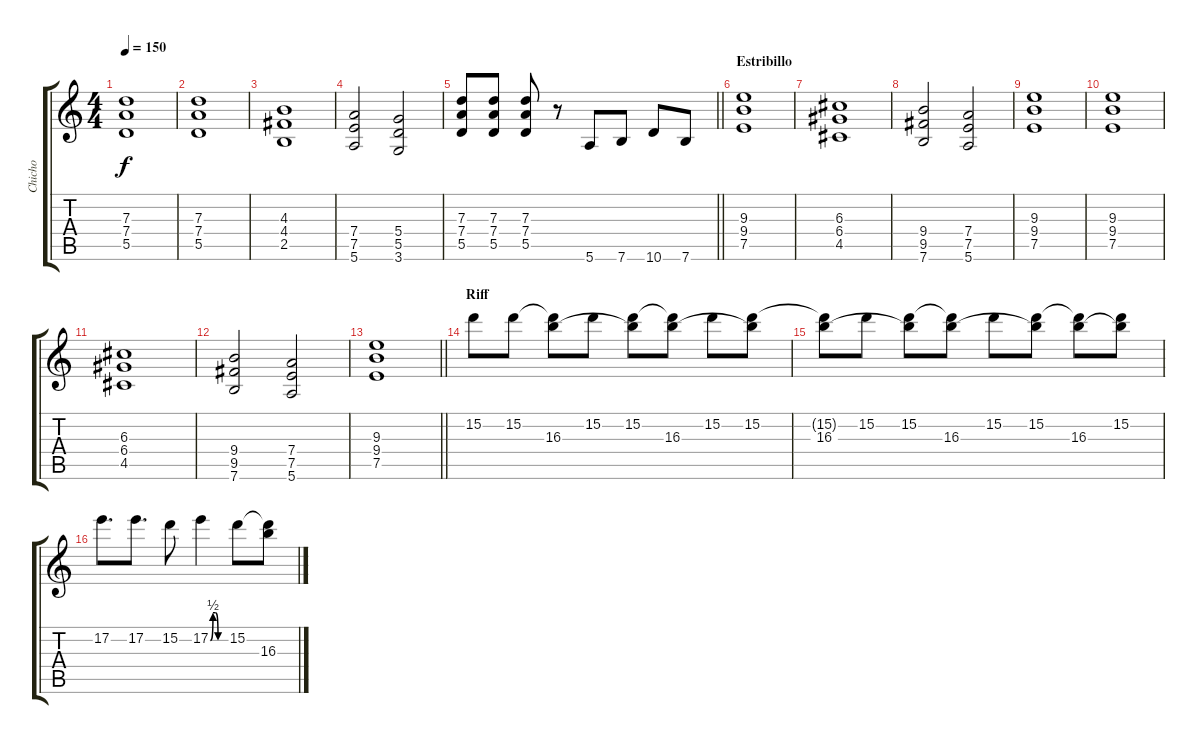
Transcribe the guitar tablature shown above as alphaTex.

\track ("Chicho" "Chicho") {instrument overdrivenguitar}
\staff {score tabs}
\tuning (E4 B3 G3 D3 A2 E2) {hide}
\ts (4 4)
\tempo 150
\clef g2
\ks c
(7.3 7.4 5.5).1{dy f} |
(7.3 7.4 5.5).1 |
(4.3 4.4 2.5).1 |
(7.4 7.5 5.6).2 (5.4 5.5 3.6).2 |
\barLineRight lightlight
(7.3 7.4 5.5).8 (7.3 7.4 5.5).8 (7.3 7.4 5.5).8 r.8 5.6.8 7.6.8 10.6.8 7.6.8 |
\section ("" "Estribillo")
(9.3 9.4 7.5).1 |
(6.3 6.4 4.5).1 |
(9.4 9.5 7.6).2 (7.4 7.5 5.6).2 |
(9.3 9.4 7.5).1 |
(9.3 9.4 7.5).1 |
(6.3 6.4 4.5).1 |
(9.4 9.5 7.6).2 (7.4 7.5 5.6).2 |
\barLineRight lightlight
(9.3 9.4 7.5).1 |
\section ("" "Riff")
15.2.8 15.2.8 (15.2{t} 16.3).8 15.2.8 (15.2 16.3{t}).8 (15.2{t} 16.3).8 15.2.8 (15.2 16.3{t}).8 |
(15.2{t} 16.3).8 15.2.8 (15.2 16.3{t}).8 (15.2{t} 16.3).8 15.2.8 (15.2 16.3{t}).8 (15.2{t} 16.3).8 (15.2 16.3{t}).8 |
17.2.8{d} 17.2.8{d} 15.2.8 17.2{be (custom 0 0 10 2 20 2 30 0 60 0)}.4 15.2.8 (15.2{t} 16.3).8
